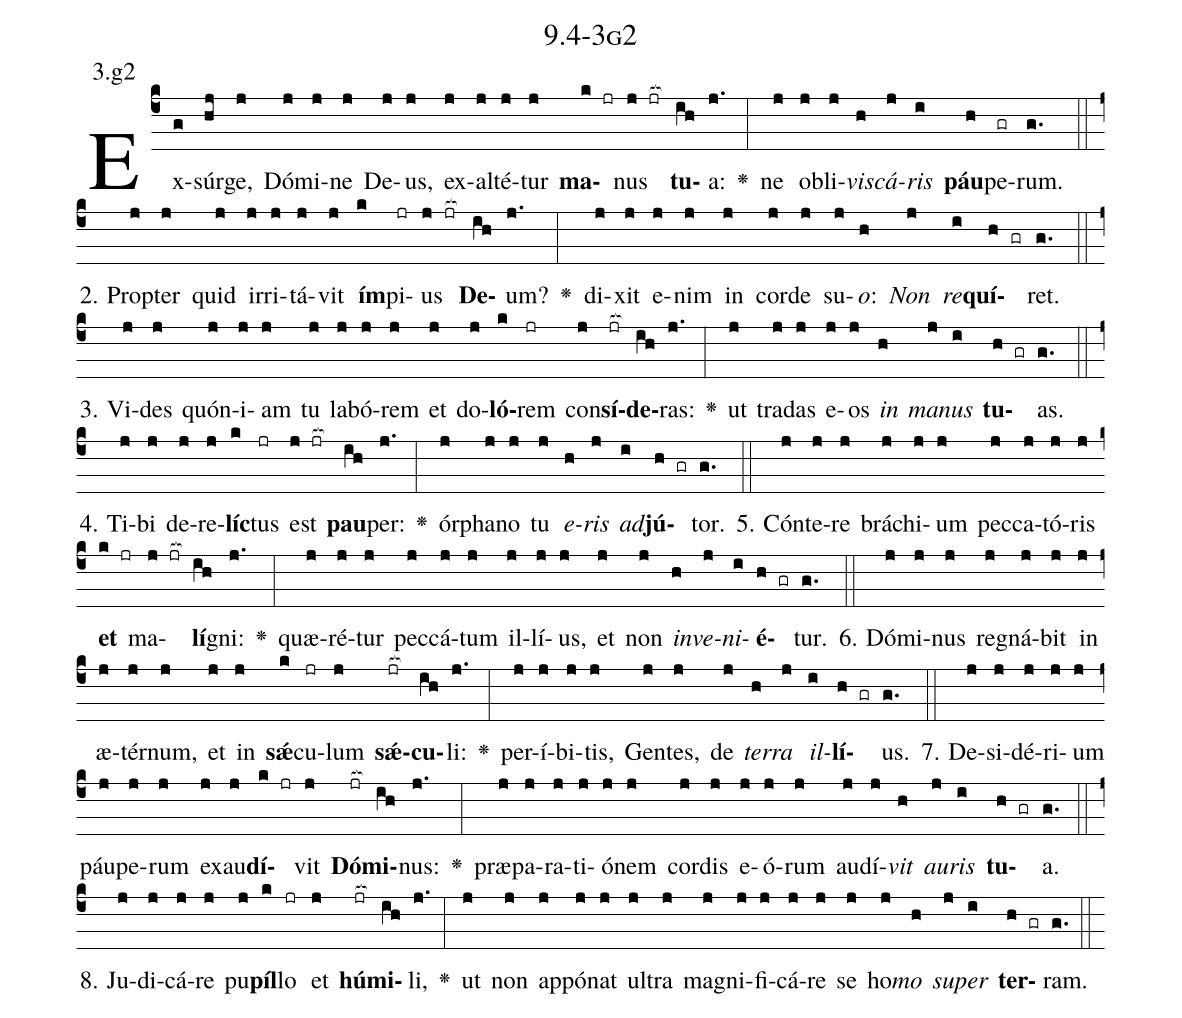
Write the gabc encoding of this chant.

name: 9.4-3g2;
annotation: 3.g2;
%%
(c4)Ex(g)súr(hj)ge,(j) Dó(j)mi(j)ne(j) De(j)us,(j) ex(j)al(j)té(j)tur(j) <b>ma</b>(k jr)nus(j jr[ocb:1{]) <b>tu</b>(ih[ocb:0}])a:(j.) <v>\greheightstar</v>(:) ne(j) ob(j)li(j)<i>vis</i>(h)<i>cá</i>(j)<i>ris</i>(i) <b>páu</b>(h)pe(gr)rum.(g.) (::)
2. Prop(j)ter(j) quid(j) ir(j)ri(j)tá(j)vit(j) <b>ím</b>(k)pi(jr)us(j jr[ocb:1{]) <b>De</b>(ih[ocb:0}])um?(j.) <v>\greheightstar</v>(:) di(j)xit(j) e(j)nim(j) in(j) cor(j)de(j) su(j)<i>o</i>:(h) <i>Non</i>(j) <i>re</i>(i)<b>quí</b>(h gr)ret.(g.) (::)
3. Vi(j)des(j) quón(j)i(j)am(j) tu(j) la(j)bó(j)rem(j) et(j) do(j)<b>ló</b>(k)rem(jr) con(j)<b>sí</b>(jr[ocb:1{])<b>de</b>(ih[ocb:0}])ras:(j.) <v>\greheightstar</v>(:) ut(j) tra(j)das(j) e(j)os(j) <i>in</i>(h) <i>ma</i>(j)<i>nus</i>(i) <b>tu</b>(h gr)as.(g.) (::)
4. Ti(j)bi(j) de(j)re(j)<b>líc</b>(k)tus(jr) est(j jr[ocb:1{]) <b>pau</b>(ih[ocb:0}])per:(j.) <v>\greheightstar</v>(:) ór(j)pha(j)no(j) tu(j) <i>e</i>(h)<i>ris</i>(j) <i>ad</i>(i)<b>jú</b>(h gr)tor.(g.) (::)
5. Cón(j)te(j)re(j) brá(j)chi(j)um(j) pec(j)ca(j)tó(j)ris(j) <b>et</b>(k jr) ma(j jr[ocb:1{])<b>lí</b>(ih[ocb:0}])gni:(j.) <v>\greheightstar</v>(:) quæ(j)ré(j)tur(j) pec(j)cá(j)tum(j) il(j)lí(j)us,(j) et(j) non(j) <i>in</i>(h)<i>ve</i>(j)<i>ni</i>(i)<b>é</b>(h gr)tur.(g.) (::)
6. Dó(j)mi(j)nus(j) re(j)gná(j)bit(j) in(j) æ(j)tér(j)num,(j) et(j) in(j) <b>sǽ</b>(k)cu(jr)lum(j) <b>sǽ</b>(jr[ocb:1{])<b>cu</b>(ih[ocb:0}])li:(j.) <v>\greheightstar</v>(:) per(j)í(j)bi(j)tis,(j) Gen(j)tes,(j) de(j) <i>ter</i>(h)<i>ra</i>(j) <i>il</i>(i)<b>lí</b>(h gr)us.(g.) (::)
7. De(j)si(j)dé(j)ri(j)um(j) páu(j)pe(j)rum(j) ex(j)au(j)<b>dí</b>(k jr)vit(j) <b>Dó</b>(jr[ocb:1{])<b>mi</b>(ih[ocb:0}])nus:(j.) <v>\greheightstar</v>(:) præ(j)pa(j)ra(j)ti(j)ó(j)nem(j) cor(j)dis(j) e(j)ó(j)rum(j) au(j)dí(j)<i>vit</i>(h) <i>au</i>(j)<i>ris</i>(i) <b>tu</b>(h gr)a.(g.) (::)
8. Ju(j)di(j)cá(j)re(j) pu(j)<b>píl</b>(k)lo(jr) et(j) <b>hú</b>(jr[ocb:1{])<b>mi</b>(ih[ocb:0}])li,(j.) <v>\greheightstar</v>(:) ut(j) non(j) ap(j)pó(j)nat(j) ul(j)tra(j) ma(j)gni(j)fi(j)cá(j)re(j) se(j) ho(j)<i>mo</i>(h) <i>su</i>(j)<i>per</i>(i) <b>ter</b>(h gr)ram.(g.) (::)
